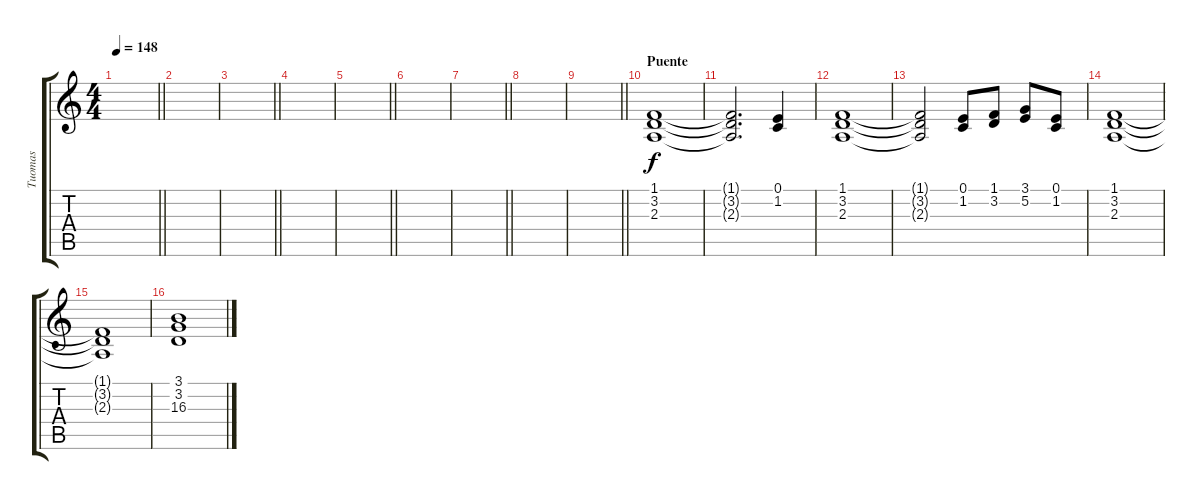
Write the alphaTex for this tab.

\track ("Tuomas" "Tuomas") {instrument rockorgan}
\staff {score tabs}
\tuning (E4 B3 G3 D3 A2 E2) {hide}
\ts (4 4)
\tempo 148
\clef g2
\barLineRight lightlight
\ks c
|
|
\barLineRight lightlight
|
|
\barLineRight lightlight
|
|
\barLineRight lightlight
|
|
\barLineRight lightlight
|
\section ("" "Puente")
(1.1 3.2 2.3).1 |
(1.1{t} 3.2{t} 2.3{t}).2{d} (0.1 1.2).4 |
(1.1 3.2 2.3).1 |
(1.1{t} 3.2{t} 2.3{t}).2 (0.1 1.2).8 (1.1 3.2).8 (3.1 5.2).8 (0.1 1.2).8 |
(1.1 3.2 2.3).1 |
(1.1{t} 3.2{t} 2.3{t}).1 |
(3.1 3.2 16.3).1
